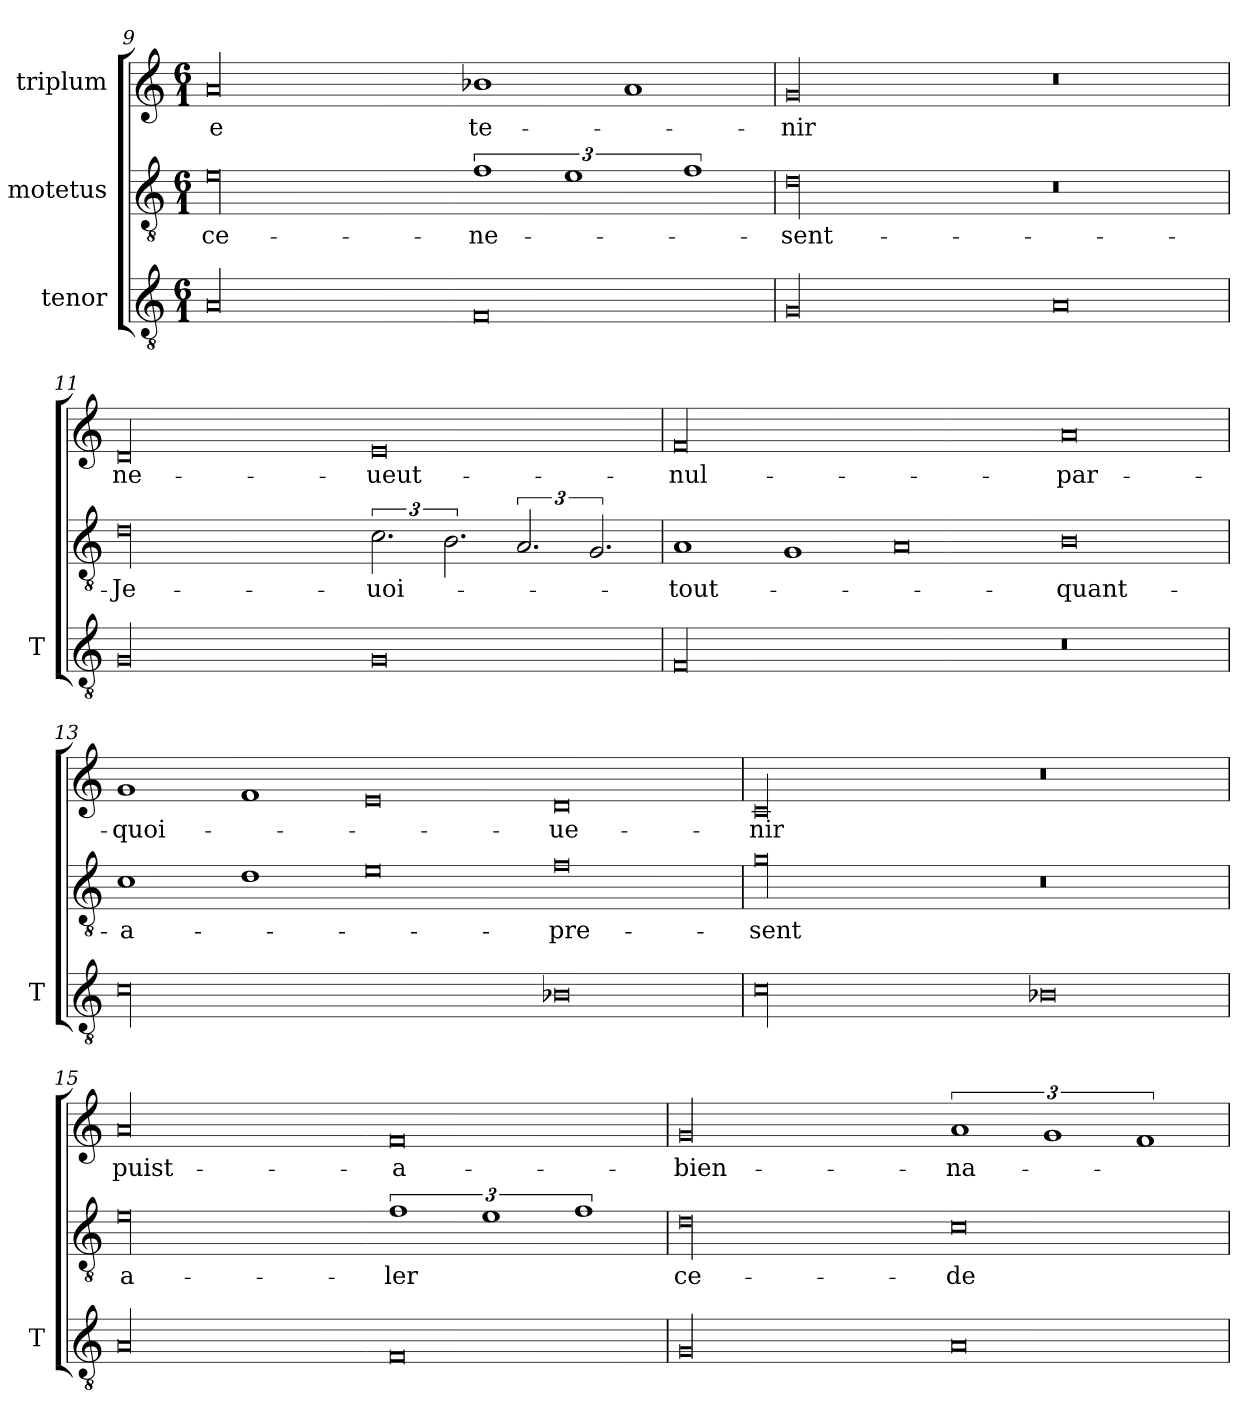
**kern	**kern	**text	**kern	**text
*part3	*part2	*part2	*part1	*part1
*staff3	*staff2	*staff2	*staff1	*staff1
*I"tenor	*I"motetus	*	*I"triplum	*
*I'T	*	*	*	*
*clefGv2	*clefGv2	*	*clefG2	*
*k[]	*k[]	*	*k[]	*
*C:	*C:	*	*C:	*
*M6/1	*M6/1	*	*M6/1	*
=9	=9	=9	=9	=9
00A/	00e\	ce-	00a/	-e
0F/	3%2f\	ne-	1b-X\	te-
.	3%2e\	.	.	.
.	.	.	1a/	.
.	3%2f\	.	.	.
=10	=10	=10	=10	=10
00G/	00d\	sent-	00g/	-nir
0A/	0r	.	0r	.
=11	=11	=11	=11	=11
00G/	00d\	Je-	00d/	ne-
0G/	3.c\	uoi-	0e/	ueut-
.	3.B\	.	.	.
.	3.A/	.	.	.
.	3.G/	.	.	.
=12	=12	=12	=12	=12
00F/	1A/	tout-	00f/	nul-
.	1G/	.	.	.
.	0A/	.	.	.
0r	0B\	quant-	0a/	par-
!!LO:PB:g=z
=13	=13	=13	=13	=13
00c\	1c\	a-	1g/	quoi-
.	1d\	.	1f/	.
.	0e\	.	0e/	.
0B-X\	0f\	pre-	0d/	ue-
=14	=14	=14	=14	=14
00c\	00g\	-sent	00c/	-nir
0B-X\	0r	.	0r	.
=15	=15	=15	=15	=15
00A/	00e\	a-	00a/	puist-
0F/	3%2f\	-ler	0f/	a-
.	3%2e\	.	.	.
.	3%2f\	.	.	.
=16	=16	=16	=16	=16
00G/	00d\	ce-	00g/	bien-
0A/	0c\	de-	3%2a/	na-
.	.	.	3%2g/	.
.	.	.	3%2f/	.
=	=	=	=	=
*-	*-	*-	*-	*-
